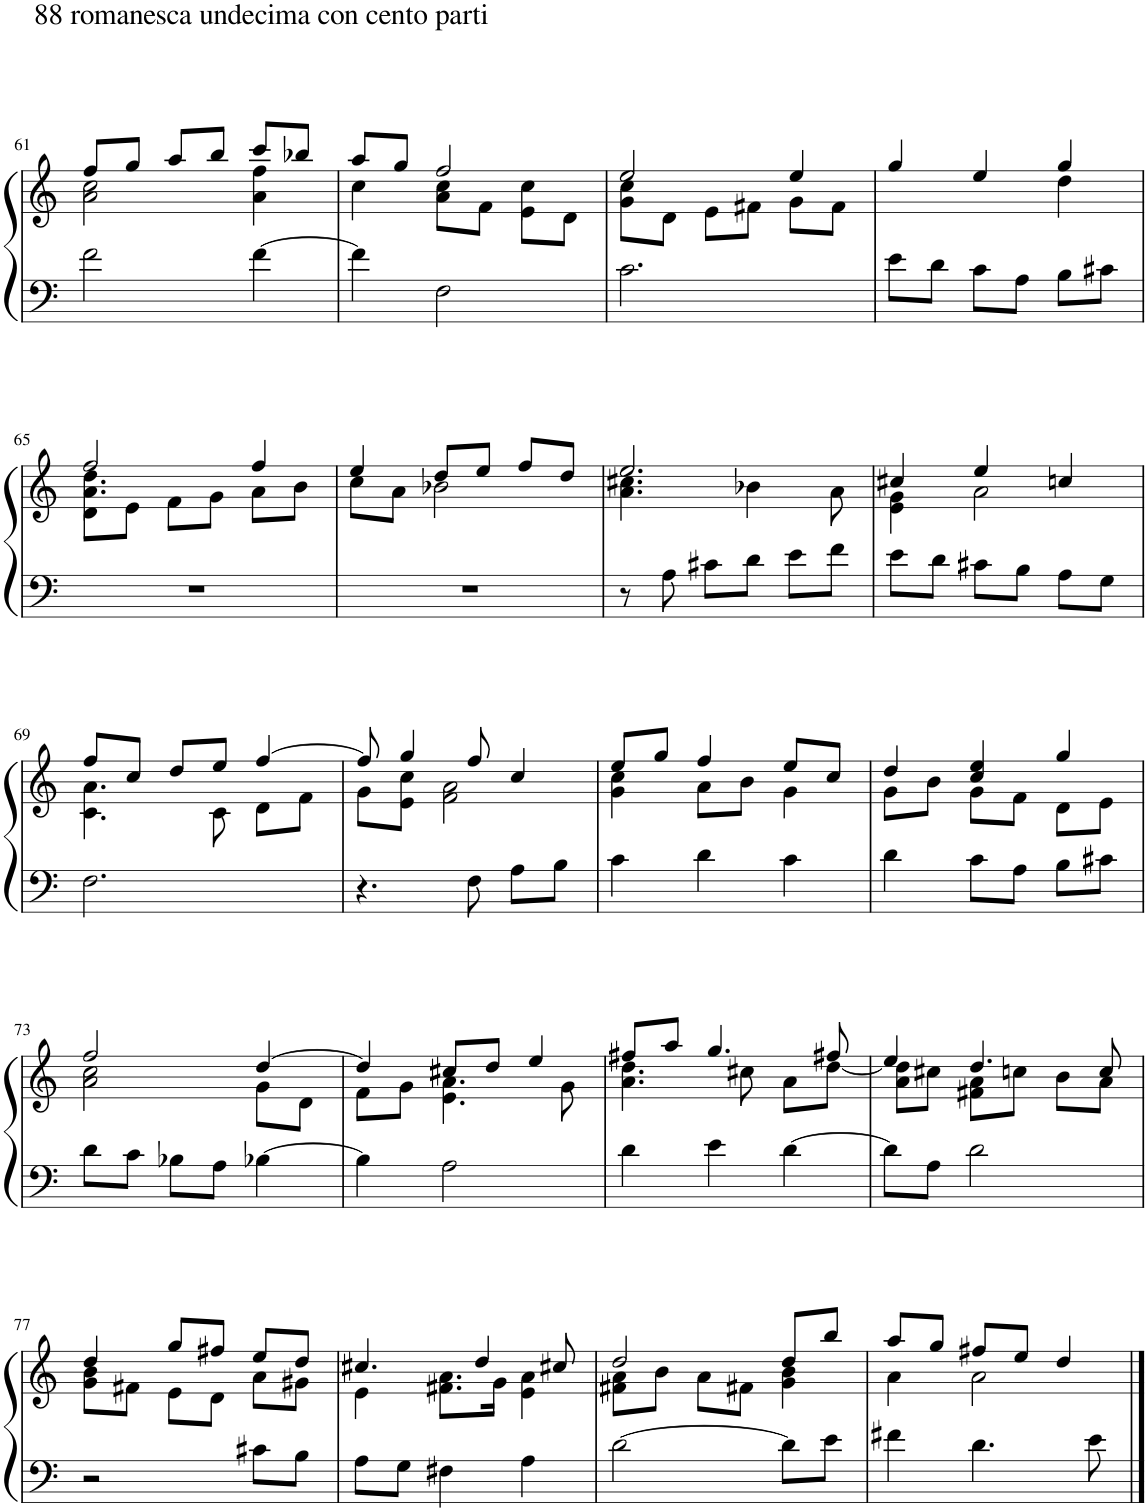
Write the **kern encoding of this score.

**kern	**kern
*part1	*part1
*staff2	*staff1
*I"Piano	*
*I'Pno.	*
!!LO:PB:g=z
*clefF4	*clefG2
*k[]	*k[]
*M3/4	*M3/4
=61	=61
*	*^
!	!LO:TX:a:t=88 romanesca undecima con cento parti	!
!LO:TX:a:t=88 romanesca undecima con cento parti	!	!
2f\	8ff/L	2a\ 2cc\
.	8gg/J	.
.	8aa/L	.
.	8bb/J	.
[4f\	8ccc/L	4a\ 4ff\
.	8bb-X/J	.
=62	=62	=62
*	*	*^
4f\]	8aa/L	4cc\	2ryy
.	8gg/J	.	.
2F\	2ff/	8a\ 8cc\L	.
.	.	8f\J	.
.	.	4cc\	8e\L
.	.	.	8d\J
*	*	*v	*v
=63	=63	=63
2.c\	2ee/	8g\ 8cc\L
.	.	8d\J
.	.	8e\L
.	.	8f#X\J
.	4ee/	8g\L
.	.	8f#\J
=64	=64	=64
8e\L	4gg/	2ryy
8d\J	.	.
8c\L	4ee/	.
8A\J	.	.
8B\L	4gg/	4dd\
8c#X\J	.	.
!!LO:LB:g=z
=65	=65	=65
*	*	*^
2.r	2ff/	4.a\ 4.dd\	8d\L
.	.	.	8e\J
.	.	.	8f\L
.	.	4.ryy	8g\J
.	4ff/	.	8a\L
.	.	.	8b\J
*	*	*v	*v
=66	=66	=66
2.r	4ee/	8cc\L
.	.	8a\J
.	8dd/L	2b-X\
.	8ee/J	.
.	8ff/L	.
.	8dd/J	.
=67	=67	=67
8r	2.ee/	4.a\ 4.cc#X\
8A\	.	.
8c#X\L	.	.
8d\J	.	4b-X\
8e\L	.	.
8f\J	.	8a\
=68	=68	=68
8e\L	4cc#X/	4e\ 4g\
8d\J	.	.
8c#X\L	4ee/	2a\
8B\J	.	.
8A\L	4ccn/	.
8G\J	.	.
!!LO:LB:g=z	!!
=69	=69	=69
2.F\	8ff/L	4.c\ 4.a\
.	8cc/J	.
.	8dd/L	.
.	8ee/J	8c\
.	[4ff/	8d\L
.	.	8f\J
=70	=70	=70
4.r	8ff/]	8g\L
.	4gg/	8e\ 8cc\J
.	.	2f\ 2a\
8F\	8ff/	.
8A\L	4cc/	.
8B\J	.	.
=71	=71	=71
4c\	8ee/L	4g\ 4cc\
.	8gg/J	.
4d\	4ff/	8a\L
.	.	8b\J
4c\	8ee/L	4g\
.	8cc/J	.
=72	=72	=72
4d\	4dd/	8g\L
.	.	8b\J
8c\L	4cc/ 4ee/	8g\L
8A\J	.	8f\J
8B\L	4gg/	8d\L
8c#X\J	.	8e\J
!!LO:LB:g=z	!!
=73	=73	=73
8d\L	2ff/	2a\ 2cc\
8c\J	.	.
8B-X\L	.	.
8A\J	.	.
[4B-X\	[4dd/	8g\L
.	.	8d\J
=74	=74	=74
4B-\]	4dd/]	8f\L
.	.	8g\J
2A\	8cc#X/L	4.e\ 4.a\
.	8dd/J	.
.	4ee/	.
.	.	8g\
=75	=75	=75
4d\	8ff#X/L	4.a\ 4.dd\
.	8aa/J	.
4e\	4.gg/	.
.	.	8cc#X\
[4d\	.	8a\L
.	8ff#X/	[8dd\J
=76	=76	=76
8d\L]	4ee/	8a\ 8dd\]L
8A\J	.	8cc#X\J
2d\	4.dd/	8f#X\ 8a\L
.	.	8ccn\J
.	.	8b\L
.	8cc/	8a\J
!!LO:LB:g=z	!!
=77	=77	=77
2r	4dd/	8g\ 8b\L
.	.	8f#X\J
.	8gg/L	8e\L
.	8ff#X/J	8d\J
8c#X\L	8ee/L	8a\L
8B\J	8dd/J	8g#X\J
=78	=78	=78
8A\L	4.cc#X/	4e\
8G\J	.	.
4F#X\	.	8.f#X\ 8.a\L
.	4dd/	.
.	.	16g\Jk
4A\	.	4e\ 4a\
.	8cc#X/	.
=79	=79	=79
[2d\	2dd/	8f#X\ 8a\L
.	.	8b\J
.	.	8a\L
.	.	8f#X\J
8d\L]	8dd/L	4g\ 4b\
8e\J	8bb/J	.
=80	=80	=80
4f#X\	8aa/L	4a\
.	8gg/J	.
4.d\	8ff#X/L	2a\
.	8ee/J	.
.	4dd/	.
8e\	.	.
*	*v	*v
==	==
*-	*-
